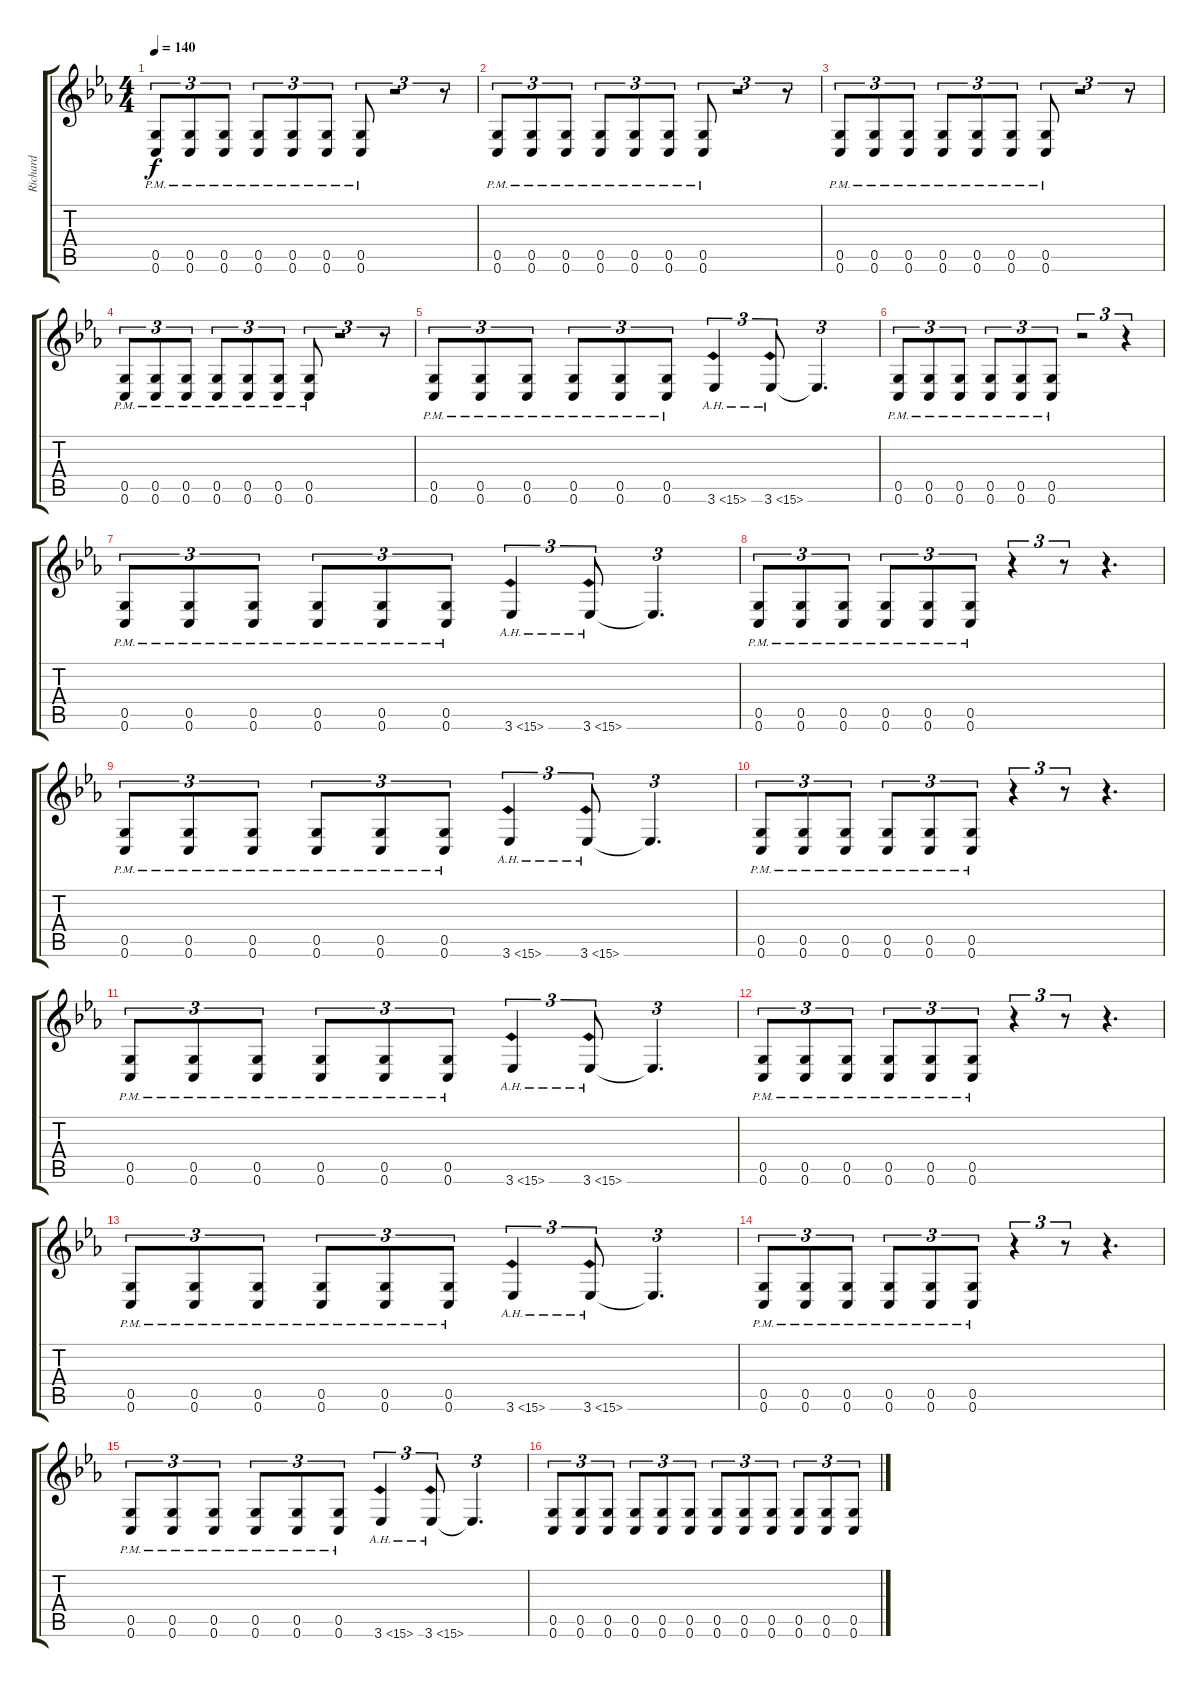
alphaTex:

\track ("Richard" "Richard") {instrument distortionguitar}
\staff {score tabs}
\tuning (D4 A3 F3 C3 G2 C2) {hide}
\ts (4 4)
\tempo 140
\clef g2
\ks eb
(0.5{pm} 0.6{pm}).8{tu (3 2) dy f} (0.5{pm} 0.6{pm}).8{tu (3 2)} (0.5{pm} 0.6{pm}).8{tu (3 2)} (0.5{pm} 0.6{pm}).8{tu (3 2)} (0.5{pm} 0.6{pm}).8{tu (3 2)} (0.5{pm} 0.6{pm}).8{tu (3 2)} (0.5{pm} 0.6{pm}).8{tu (3 2)} r.2{tu (3 2)} r.8{tu (3 2)} |
(0.5{pm} 0.6{pm}).8{tu (3 2)} (0.5{pm} 0.6{pm}).8{tu (3 2)} (0.5{pm} 0.6{pm}).8{tu (3 2)} (0.5{pm} 0.6{pm}).8{tu (3 2)} (0.5{pm} 0.6{pm}).8{tu (3 2)} (0.5{pm} 0.6{pm}).8{tu (3 2)} (0.5{pm} 0.6{pm}).8{tu (3 2)} r.2{tu (3 2)} r.8{tu (3 2)} |
(0.5{pm} 0.6{pm}).8{tu (3 2)} (0.5{pm} 0.6{pm}).8{tu (3 2)} (0.5{pm} 0.6{pm}).8{tu (3 2)} (0.5{pm} 0.6{pm}).8{tu (3 2)} (0.5{pm} 0.6{pm}).8{tu (3 2)} (0.5{pm} 0.6{pm}).8{tu (3 2)} (0.5{pm} 0.6{pm}).8{tu (3 2)} r.2{tu (3 2)} r.8{tu (3 2)} |
(0.5{pm} 0.6{pm}).8{tu (3 2)} (0.5{pm} 0.6{pm}).8{tu (3 2)} (0.5{pm} 0.6{pm}).8{tu (3 2)} (0.5{pm} 0.6{pm}).8{tu (3 2)} (0.5{pm} 0.6{pm}).8{tu (3 2)} (0.5{pm} 0.6{pm}).8{tu (3 2)} (0.5{pm} 0.6{pm}).8{tu (3 2)} r.2{tu (3 2)} r.8{tu (3 2)} |
(0.5{pm} 0.6{pm}).8{tu (3 2)} (0.5{pm} 0.6{pm}).8{tu (3 2)} (0.5{pm} 0.6{pm}).8{tu (3 2)} (0.5{pm} 0.6{pm}).8{tu (3 2)} (0.5{pm} 0.6{pm}).8{tu (3 2)} (0.5{pm} 0.6{pm}).8{tu (3 2)} 3.6{ah 12}.4{tu (3 2)} 3.6{ah 12}.8{tu (3 2)} 3.6{t}.4{d tu (3 2)} |
(0.5{pm} 0.6{pm}).8{tu (3 2)} (0.5{pm} 0.6{pm}).8{tu (3 2)} (0.5{pm} 0.6{pm}).8{tu (3 2)} (0.5{pm} 0.6{pm}).8{tu (3 2)} (0.5{pm} 0.6{pm}).8{tu (3 2)} (0.5{pm} 0.6{pm}).8{tu (3 2)} r.2{tu (3 2)} r.4{tu (3 2)} |
(0.5{pm} 0.6{pm}).8{tu (3 2)} (0.5{pm} 0.6{pm}).8{tu (3 2)} (0.5{pm} 0.6{pm}).8{tu (3 2)} (0.5{pm} 0.6{pm}).8{tu (3 2)} (0.5{pm} 0.6{pm}).8{tu (3 2)} (0.5{pm} 0.6{pm}).8{tu (3 2)} 3.6{ah 12}.4{tu (3 2)} 3.6{ah 12}.8{tu (3 2)} 3.6{t}.4{d tu (3 2)} |
(0.5{pm} 0.6{pm}).8{tu (3 2)} (0.5{pm} 0.6{pm}).8{tu (3 2)} (0.5{pm} 0.6{pm}).8{tu (3 2)} (0.5{pm} 0.6{pm}).8{tu (3 2)} (0.5{pm} 0.6{pm}).8{tu (3 2)} (0.5{pm} 0.6{pm}).8{tu (3 2)} r.4{tu (3 2)} r.8{tu (3 2)} r.4{d tu (3 2)} |
(0.5{pm} 0.6{pm}).8{tu (3 2)} (0.5{pm} 0.6{pm}).8{tu (3 2)} (0.5{pm} 0.6{pm}).8{tu (3 2)} (0.5{pm} 0.6{pm}).8{tu (3 2)} (0.5{pm} 0.6{pm}).8{tu (3 2)} (0.5{pm} 0.6{pm}).8{tu (3 2)} 3.6{ah 12}.4{tu (3 2)} 3.6{ah 12}.8{tu (3 2)} 3.6{t}.4{d tu (3 2)} |
(0.5{pm} 0.6{pm}).8{tu (3 2)} (0.5{pm} 0.6{pm}).8{tu (3 2)} (0.5{pm} 0.6{pm}).8{tu (3 2)} (0.5{pm} 0.6{pm}).8{tu (3 2)} (0.5{pm} 0.6{pm}).8{tu (3 2)} (0.5{pm} 0.6{pm}).8{tu (3 2)} r.4{tu (3 2)} r.8{tu (3 2)} r.4{d tu (3 2)} |
(0.5{pm} 0.6{pm}).8{tu (3 2)} (0.5{pm} 0.6{pm}).8{tu (3 2)} (0.5{pm} 0.6{pm}).8{tu (3 2)} (0.5{pm} 0.6{pm}).8{tu (3 2)} (0.5{pm} 0.6{pm}).8{tu (3 2)} (0.5{pm} 0.6{pm}).8{tu (3 2)} 3.6{ah 12}.4{tu (3 2)} 3.6{ah 12}.8{tu (3 2)} 3.6{t}.4{d tu (3 2)} |
(0.5{pm} 0.6{pm}).8{tu (3 2)} (0.5{pm} 0.6{pm}).8{tu (3 2)} (0.5{pm} 0.6{pm}).8{tu (3 2)} (0.5{pm} 0.6{pm}).8{tu (3 2)} (0.5{pm} 0.6{pm}).8{tu (3 2)} (0.5{pm} 0.6{pm}).8{tu (3 2)} r.4{tu (3 2)} r.8{tu (3 2)} r.4{d tu (3 2)} |
(0.5{pm} 0.6{pm}).8{tu (3 2)} (0.5{pm} 0.6{pm}).8{tu (3 2)} (0.5{pm} 0.6{pm}).8{tu (3 2)} (0.5{pm} 0.6{pm}).8{tu (3 2)} (0.5{pm} 0.6{pm}).8{tu (3 2)} (0.5{pm} 0.6{pm}).8{tu (3 2)} 3.6{ah 12}.4{tu (3 2)} 3.6{ah 12}.8{tu (3 2)} 3.6{t}.4{d tu (3 2)} |
(0.5{pm} 0.6{pm}).8{tu (3 2)} (0.5{pm} 0.6{pm}).8{tu (3 2)} (0.5{pm} 0.6{pm}).8{tu (3 2)} (0.5{pm} 0.6{pm}).8{tu (3 2)} (0.5{pm} 0.6{pm}).8{tu (3 2)} (0.5{pm} 0.6{pm}).8{tu (3 2)} r.4{tu (3 2)} r.8{tu (3 2)} r.4{d tu (3 2)} |
(0.5{pm} 0.6{pm}).8{tu (3 2)} (0.5{pm} 0.6{pm}).8{tu (3 2)} (0.5{pm} 0.6{pm}).8{tu (3 2)} (0.5{pm} 0.6{pm}).8{tu (3 2)} (0.5{pm} 0.6{pm}).8{tu (3 2)} (0.5{pm} 0.6{pm}).8{tu (3 2)} 3.6{ah 12}.4{tu (3 2)} 3.6{ah 12}.8{tu (3 2)} 3.6{t}.4{d tu (3 2)} |
(0.5 0.6).8{tu (3 2)} (0.5 0.6).8{tu (3 2)} (0.5 0.6).8{tu (3 2)} (0.5 0.6).8{tu (3 2)} (0.5 0.6).8{tu (3 2)} (0.5 0.6).8{tu (3 2)} (0.5 0.6).8{tu (3 2)} (0.5 0.6).8{tu (3 2)} (0.5 0.6).8{tu (3 2)} (0.5 0.6).8{tu (3 2)} (0.5 0.6).8{tu (3 2)} (0.5 0.6).8{tu (3 2)}
